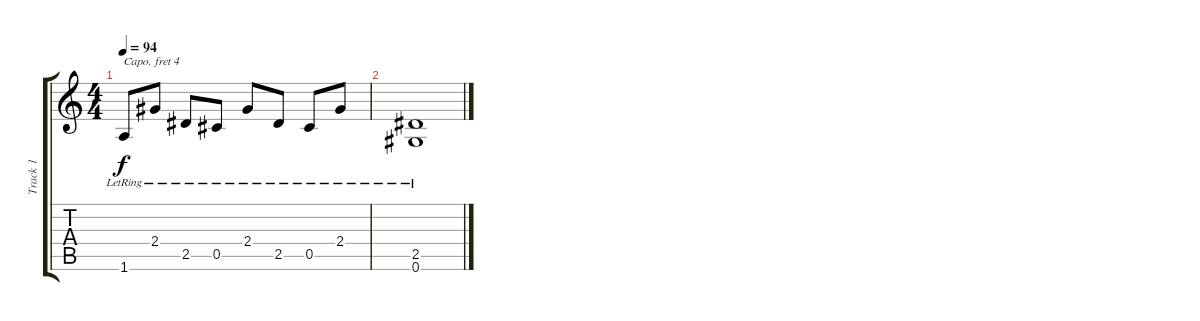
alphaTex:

\track ("Track 1" "Track 1") {instrument acousticguitarsteel}
\staff {score tabs}
\capo 4
\tuning (E4 B3 G3 D3 A2 E2) {hide}
\ts (4 4)
\tempo 94
\clef g2
\ks c
1.6{lr}.8{dy f} 2.4{lr}.8 2.5{lr}.8 0.5{lr}.8 2.4{lr}.8 2.5{lr}.8 0.5{lr}.8 2.4{lr}.8 |
(2.5 0.6{lr}).1
